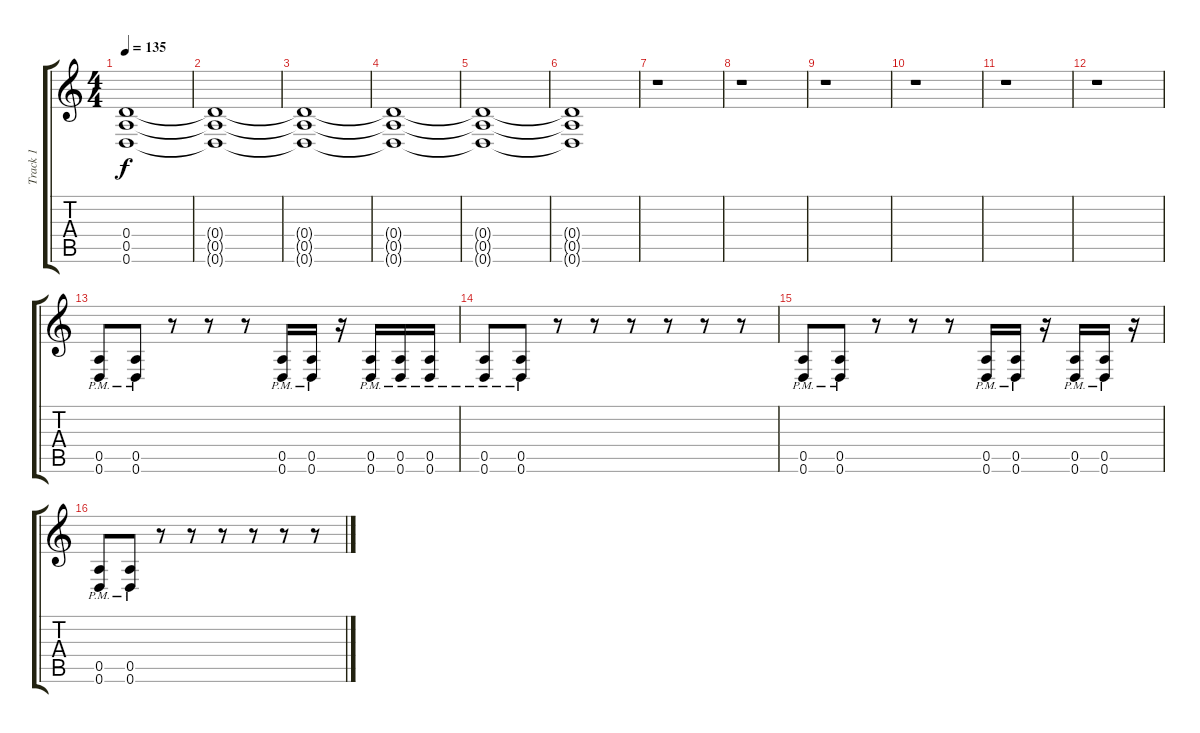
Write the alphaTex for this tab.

\track ("Track 1" "Track 1") {instrument distortionguitar}
\staff {score tabs}
\tuning (E4 B3 G3 D3 A2 D2) {hide}
\ts (4 4)
\tempo 135
\clef g2
\ks c
(0.4{t} 0.5{t} 0.6{t}).1{dy f} |
(0.4{t} 0.5{t} 0.6{t}).1 |
(0.4{t} 0.5{t} 0.6{t}).1 |
(0.4{t} 0.5{t} 0.6{t}).1 |
(0.4{t} 0.5{t} 0.6{t}).1 |
(0.4{t} 0.5{t} 0.6{t}).1 |
r.1 |
r.1 |
r.1 |
r.1 |
r.1 |
r.1 |
(0.5{pm} 0.6{pm}).8 (0.5{pm} 0.6{pm}).8 r.8 r.8 r.8 (0.5{pm} 0.6{pm}).16 (0.5{pm} 0.6{pm}).16 r.16 (0.5{pm} 0.6{pm}).16 (0.5{pm} 0.6{pm}).16 (0.5{pm} 0.6{pm}).16 |
(0.5{pm} 0.6{pm}).8 (0.5{pm} 0.6{pm}).8 r.8 r.8 r.8 r.8 r.8 r.8 |
(0.5{pm} 0.6{pm}).8 (0.5{pm} 0.6{pm}).8 r.8 r.8 r.8 (0.5{pm} 0.6{pm}).16 (0.5{pm} 0.6{pm}).16 r.16 (0.5{pm} 0.6{pm}).16 (0.5{pm} 0.6{pm}).16 r.16 |
(0.5{pm} 0.6{pm}).8 (0.5{pm} 0.6{pm}).8 r.8 r.8 r.8 r.8 r.8 r.8
